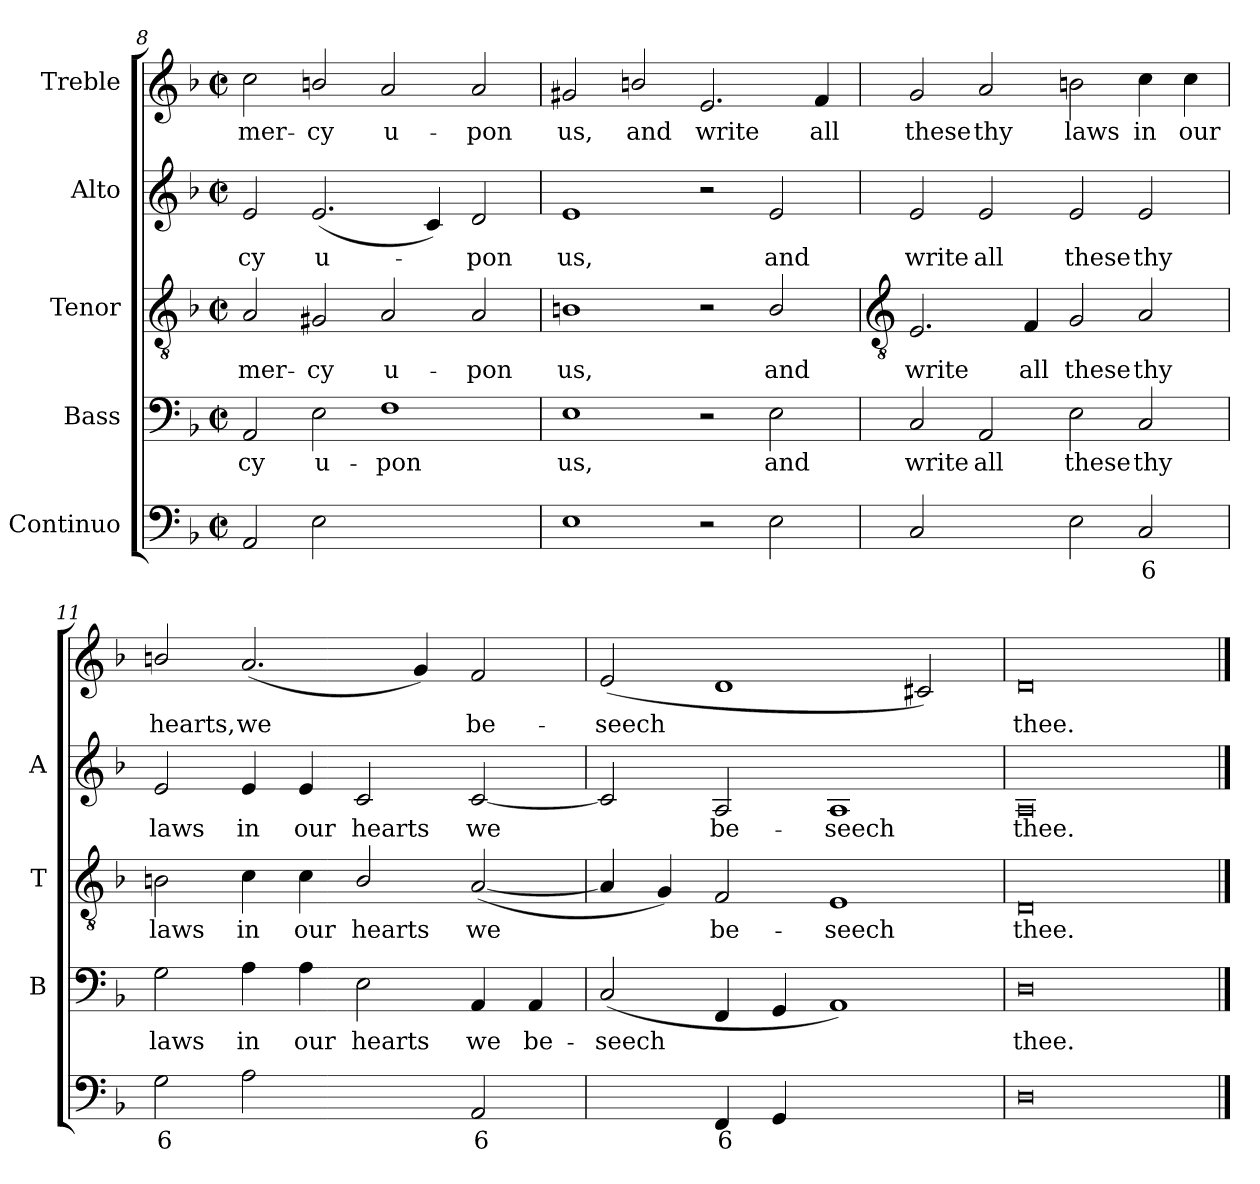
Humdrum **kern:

**kern	**text	**kern	**text	**kern	**text	**kern	**text	**kern	**text
*part5	*part5	*part4	*part4	*part3	*part3	*part2	*part2	*part1	*part1
*staff5	*staff5	*staff4	*staff4	*staff3	*staff3	*staff2	*staff2	*staff1	*staff1
*I"Continuo	*	*I"Bass	*	*I"Tenor	*	*I"Alto	*	*I"Treble	*
*	*	*I'B	*	*I'T	*	*I'A	*	*	*
*clefF4	*	*clefF4	*	*clefGv2	*	*clefG2	*	*clefG2	*
*k[b-]	*	*k[b-]	*	*k[b-]	*	*k[b-]	*	*k[b-]	*
*F:	*	*F:	*	*F:	*	*F:	*	*F:	*
*M4/2	*	*M4/2	*	*M4/2	*	*M4/2	*	*M4/2	*
*met(c|)	*	*met(c|)	*	*met(c|)	*	*met(c|)	*	*met(c|)	*
=8	=8	=8	=8	=8	=8	=8	=8	=8	=8
!	!	!	!LO:LY:b	!	!LO:LY:b	!	!LO:LY:b	!	!LO:LY:b
2AA	.	2AA	-cy	2A	mer-	2e	-cy	2cc	mer-
!	!	!	!LO:LY:b	!	!LO:LY:b	!	!LO:LY:b	!	!LO:LY:b
2E	.	2E	u-	2G#X	-cy	(<2.e	u-	2bn/	-cy
!	!LO:LY:b	!	!LO:LY:b	!	!LO:LY:b	!	!	!	!LO:LY:b
[2Fyy	7	1F	-pon	2A	u-	.	.	2a	u-
.	.	.	.	.	.	4c)	.	.	.
!	!LO:LY:b	!	!	!	!LO:LY:b	!	!LO:LY:b	!	!LO:LY:b
2Fyy]	6	.	.	2A	-pon	2d	pon	2a	-pon
=9	=9	=9	=9	=9	=9	=9	=9	=9	=9
!	!	!	!LO:LY:b	!	!LO:LY:b	!	!LO:LY:b	!	!LO:LY:b
1E	.	1E	us,	1Bn	us,	1e	us,	2g#X	us,
!	!	!	!	!	!	!	!	!	!LO:LY:b
.	.	.	.	.	.	.	.	2bn/	and
!	!	!	!	!	!	!	!	!	!LO:LY:b
2r	.	2r	.	2r	.	2r	.	2.e	write
!	!	!	!LO:LY:b	!	!LO:LY:b	!	!LO:LY:b	!	!
2E	.	2E	and	2B/	and	2e	and	.	.
!	!	!	!	!	!	!	!	!	!LO:LY:b
.	.	.	.	.	.	.	.	4f	all
!!LO:LB:g=z
=10	=10	=10	=10	=10	=10	=10	=10	=10	=10
*	*	*	*	*clefGv2	*	*	*	*	*
!	!	!	!LO:LY:b	!	!LO:LY:b	!	!LO:LY:b	!	!LO:LY:b
2C	.	2C	write	2.E	write	2e	write	2g	these
!	!LO:LY:b	!	!LO:LY:b	!	!	!	!LO:LY:b	!	!LO:LY:b
[4AAyy	5	2AA	all	.	.	2e	all	2a	thy
!	!LO:LY:b	!	!	!	!LO:LY:b	!	!	!	!
4AAyy]	6	.	.	4F	all	.	.	.	.
!	!	!	!LO:LY:b	!	!LO:LY:b	!	!LO:LY:b	!	!LO:LY:b
2E	.	2E	these	2G	these	2e	these	2bn	laws
!	!LO:LY:b	!	!LO:LY:b	!	!LO:LY:b	!	!LO:LY:b	!	!LO:LY:b
2C	6	2C	thy	2A	thy	2e	thy	4cc	in
!	!	!	!	!	!	!	!	!	!LO:LY:b
.	.	.	.	.	.	.	.	4cc	our
=11	=11	=11	=11	=11	=11	=11	=11	=11	=11
!	!LO:LY:b	!	!LO:LY:b	!	!LO:LY:b	!	!LO:LY:b	!	!LO:LY:b
2G	6	2G	laws	2Bn	laws	2e	laws	2bn/	hearts,
!	!	!	!LO:LY:b	!	!LO:LY:b	!	!LO:LY:b	!	!LO:LY:b
2A	.	4A	in	4c	in	4e	in	(<2.a	we
!	!	!	!LO:LY:b	!	!LO:LY:b	!	!LO:LY:b	!	!
.	.	4A	our	4c	our	4e	our	.	.
!	!LO:LY:b	!	!LO:LY:b	!	!LO:LY:b	!	!LO:LY:b	!	!
[4Eyy	4	2E	hearts	2B/	hearts	2c	hearts	.	.
!	!LO:LY:b	!	!	!	!	!	!	!	!
4Eyy]	3	.	.	.	.	.	.	4g)	.
!	!LO:LY:b	!	!LO:LY:b	!	!LO:LY:b	!	!LO:LY:b	!	!LO:LY:b
2AA	6	4AA	we	(<[2A	we	[2c	we	2f	be-
!	!	!	!LO:LY:b	!	!	!	!	!	!
.	.	4AA	be-	.	.	.	.	.	.
=12	=12	=12	=12	=12	=12	=12	=12	=12	=12
!	!LO:LY:b	!	!LO:LY:b	!	!	!	!	!	!LO:LY:b
[4Cyy	6	(<2C	-seech	4A]	.	2c]	.	(<2e	-seech
!	!LO:LY:b	!	!	!	!	!	!	!	!
4Cyy]	5	.	.	4G)	.	.	.	.	.
!	!LO:LY:b	!	!	!	!LO:LY:b	!	!LO:LY:b	!	!
4FF	6	4FF	.	2F	be-	2A	be-	1d	.
4GG	.	4GG	.	.	.	.	.	.	.
!	!LO:LY:b	!	!	!	!LO:LY:b	!	!LO:LY:b	!	!
[2AAyy	4	1AA)	.	1E	-seech	1A	-seech	.	.
!	!LO:LY:b	!	!	!	!	!	!	!	!
2AAyy]	3	.	.	.	.	.	.	2c#X)	.
=13	=13	=13	=13	=13	=13	=13	=13	=13	=13
!	!	!	!LO:LY:b	!	!LO:LY:b	!	!LO:LY:b	!	!LO:LY:b
0D	.	0D	thee.	0D	thee.	0A	thee.	0d	thee.
==	==	==	==	==	==	==	==	==	==
*-	*-	*-	*-	*-	*-	*-	*-	*-	*-
